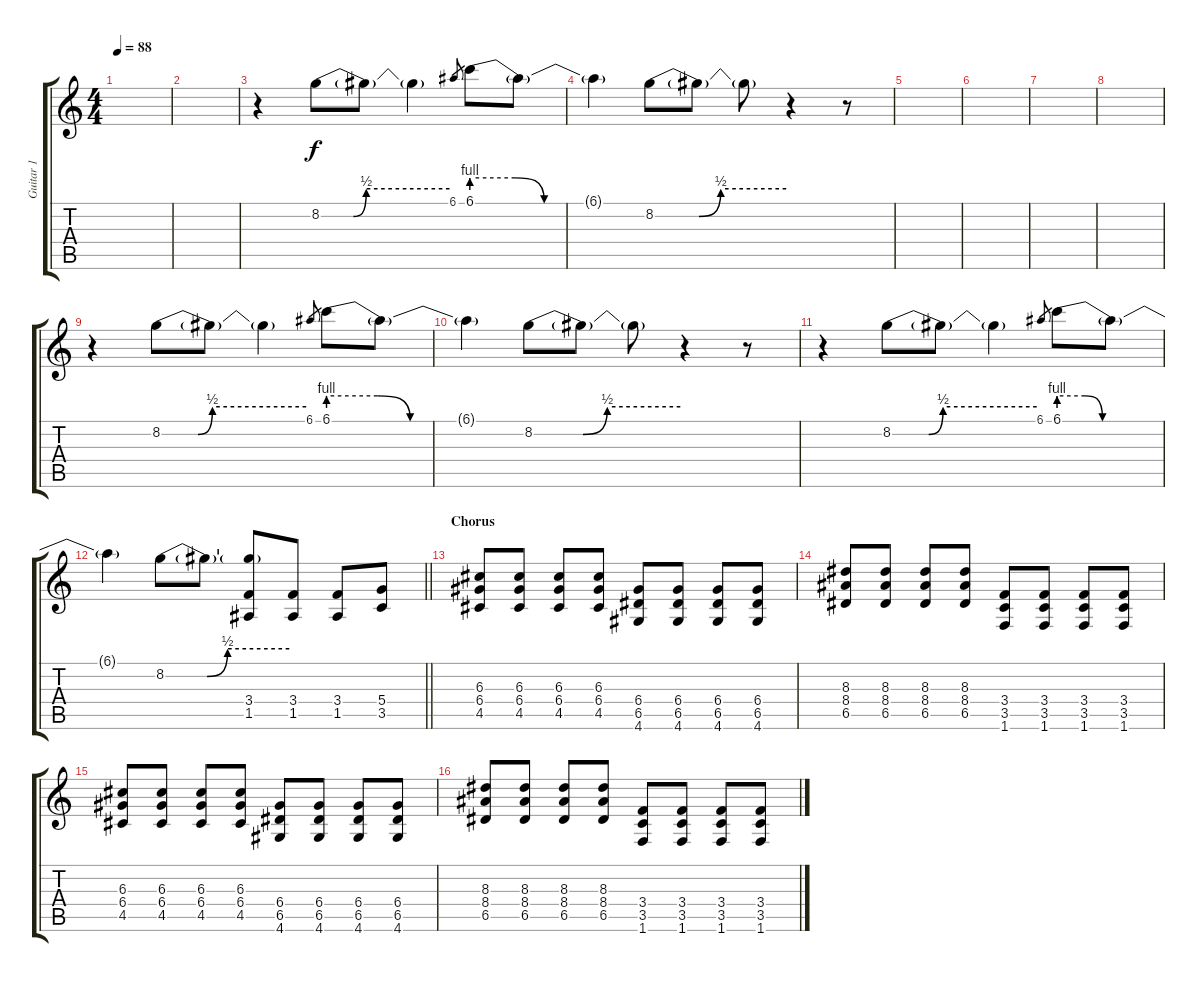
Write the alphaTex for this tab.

\track ("Guitar 1" "Guitar 1") {instrument distortionguitar}
\staff {score tabs}
\tuning (E4 B3 G3 D3 A2 E2) {hide}
\ts (4 4)
\tempo 88
\clef g2
\ks c
|
|
r.4{volume 12 instrument distortionguitar} 8.2{be (custom 0 0 15 0 21 2 60 2)}.8 8.2{t}.8 8.2{t}.4 6.1.8{gr} 6.1{be (custom 0 4 15 4 25 0 40 0 60 0)}.8 6.1{t}.8 |
6.1{t}.4 8.2{be (custom 0 0 15 0 20 0 30 2 60 2)}.8 8.2{t}.8 8.2{t}.8 r.4 r.8 |
|
|
|
|
r.4{volume 12 instrument distortionguitar} 8.2{be (custom 0 0 15 0 21 2 60 2)}.8 8.2{t}.8 8.2{t}.4 6.1.8{gr} 6.1{be (custom 0 4 15 4 25 0 40 0 60 0)}.8 6.1{t}.8 |
6.1{t}.4 8.2{be (custom 0 0 15 0 20 0 30 2 60 2)}.8 8.2{t}.8 8.2{t}.8 r.4 r.8 |
r.4{volume 12 instrument distortionguitar} 8.2{be (custom 0 0 15 0 21 2 60 2)}.8 8.2{t}.8 8.2{t}.4 6.1.8{gr} 6.1{be (custom 0 4 15 4 25 0 40 0 60 0)}.8 6.1{t}.8 |
\barLineRight lightlight
6.1{t}.4 8.2{be (custom 0 0 15 0 20 0 30 2 60 2)}.8 8.2{t}.8 (8.2{t} 3.4 1.5).8 (3.4 1.5).8 (3.4 1.5).8 (5.4 3.5).8 |
\section ("" "Chorus")
(6.3 6.4 4.5).8{volume 14} (6.3 6.4 4.5).8 (6.3 6.4 4.5).8 (6.3 6.4 4.5).8 (6.4 6.5 4.6).8 (6.4 6.5 4.6).8 (6.4 6.5 4.6).8 (6.4 6.5 4.6).8 |
(8.3 8.4 6.5).8 (8.3 8.4 6.5).8 (8.3 8.4 6.5).8 (8.3 8.4 6.5).8 (3.4 3.5 1.6).8 (3.4 3.5 1.6).8 (3.4 3.5 1.6).8 (3.4 3.5 1.6).8 |
(6.3 6.4 4.5).8{volume 14} (6.3 6.4 4.5).8 (6.3 6.4 4.5).8 (6.3 6.4 4.5).8 (6.4 6.5 4.6).8 (6.4 6.5 4.6).8 (6.4 6.5 4.6).8 (6.4 6.5 4.6).8 |
(8.3 8.4 6.5).8 (8.3 8.4 6.5).8 (8.3 8.4 6.5).8 (8.3 8.4 6.5).8 (3.4 3.5 1.6).8 (3.4 3.5 1.6).8 (3.4 3.5 1.6).8 (3.4 3.5 1.6).8
